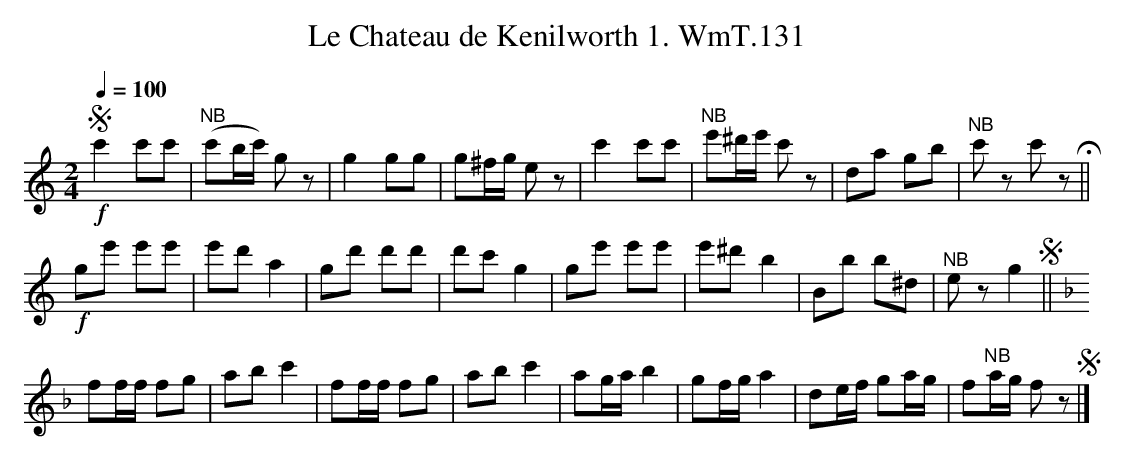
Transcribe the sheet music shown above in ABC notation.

X:1
T:Chateau de Kenilworth 1. WmT.131, Le
M:2/4
L:1/8
Q:1/4=100
K:C
S!f!c'2 c'c'|"^NB"(c'b/c'/) gz|g2 gg|g^f/g/ ez|\\
c'2 c'c'|"^NB"e'^d'/e'/ c'z|da gb|"^NB"c'z c'zH||
!f!ge' e'e'|e'd' a2|gd' d'd'|d'c' g2|\\
ge' e'e'|e'^d' b2|Bb b^d|"^NB"ez g2 S||
K:F
ff/f/ fg|ab c'2|ff/f/ fg|ab c'2|\\
ag/a/ b2|gf/g/ a2|de/f/ ga/g/|f"^NB"a/g/ fz S|]
